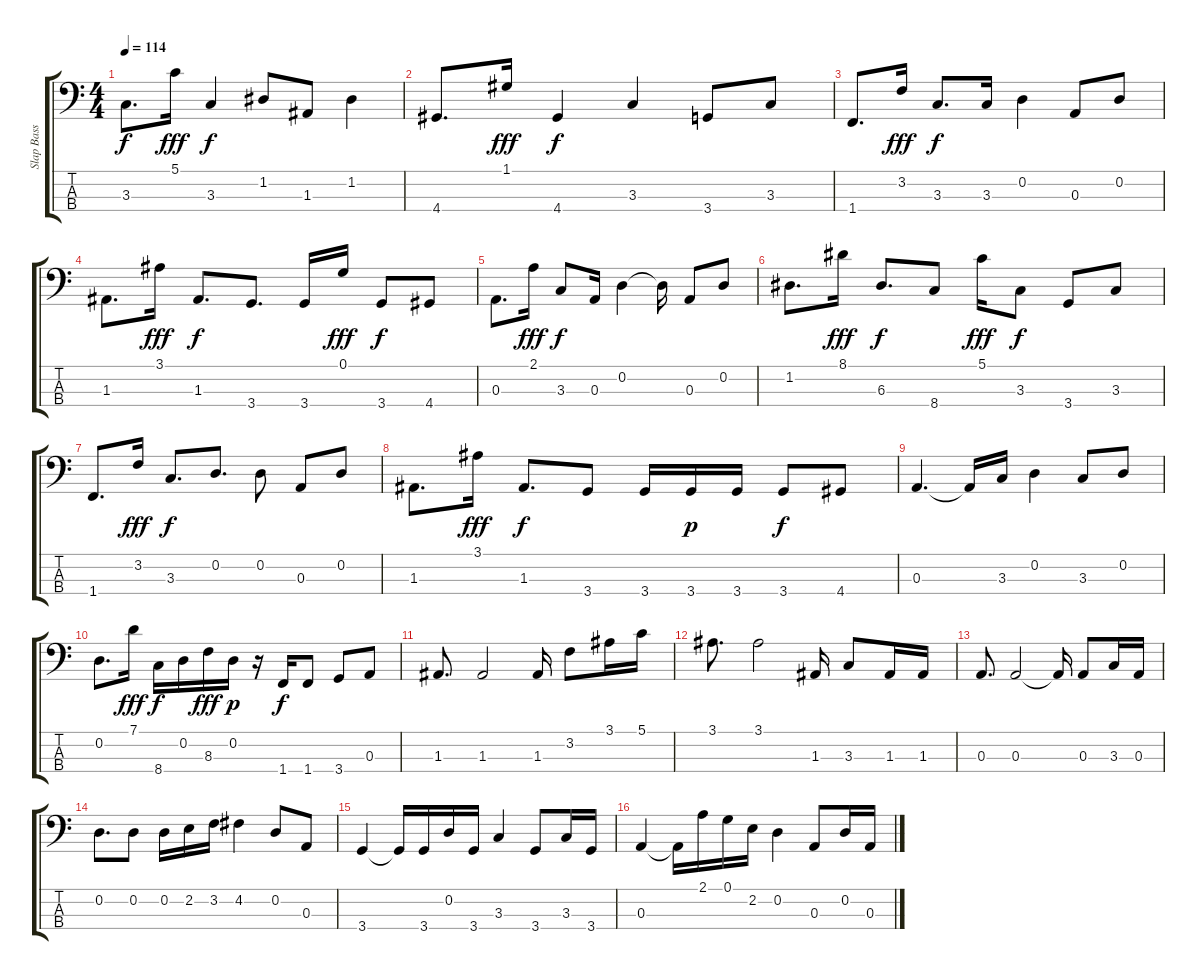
\track ("Slap Bass 1" "Slap Bass ") {instrument slapbass1}
\staff {score tabs}
\tuning (G2 D2 A1 E1) {hide}
\ts (4 4)
\tempo 114
\clef f4
\ks c
3.3.8{d dy f} 5.1.16{dy fff} 3.3.4{dy f} 1.2.8 1.3.8 1.2.4 |
4.4.8{d} 1.1.16{dy fff} 4.4.4{dy f} 3.3.4 3.4.8 3.3.8 |
1.4.8{d} 3.2.16{dy fff} 3.3.8{d dy f} 3.3.16 0.2.4 0.3.8 0.2.8 |
1.3.8{d} 3.1.16{dy fff} 1.3.8{d dy f} 3.4.8{d} 3.4.16 0.1.16{dy fff} 3.4.8{dy f} 4.4.8 |
0.3.8{d} 2.1.16{dy fff} 3.3.8{dy f} 0.3.16 0.2.4 0.2{t}.16 0.3.8 0.2.8 |
1.2.8{d} 8.1.16{dy fff} 6.3.8{d dy f} 8.4.8 5.1.16{dy fff} 3.3.8{dy f} 3.4.8 3.3.8 |
1.4.8{d} 3.2.16{dy fff} 3.3.8{d dy f} 0.2.8{d} 0.2.8 0.3.8 0.2.8 |
1.3.8{d} 3.1.16{dy fff} 1.3.8{d dy f} 3.4.8 3.4.16 3.4.16{dy p} 3.4.16 3.4.8{dy f} 4.4.8 |
0.3.4{d} 0.3{t}.16 3.3.16 0.2.4 3.3.8 0.2.8 |
0.2.8{d} 7.1.16{dy fff} 8.4.16{dy f} 0.2.16 8.3.16{dy fff} 0.2.16{dy p} r.16 1.4.16{dy f} 1.4.8 3.4.8 0.3.8 |
1.3.8{d} 1.3.2 1.3.16 3.2.8 3.1.16 5.1.16 |
3.1.8{d} 3.1.2 1.3.16 3.3.8 1.3.16 1.3.16 |
0.3.8{d} 0.3.2 0.3{t}.16 0.3.8 3.3.16 0.3.16 |
0.2.8{d} 0.2.8 0.2.16 2.2.16 3.2.16 4.2.4 0.2.8 0.3.8 |
3.4.4 3.4{t}.16 3.4.16 0.2.16 3.4.16 3.3.4 3.4.8 3.3.16 3.4.16 |
0.3.4 0.3{t}.16 2.1.16 0.1.16 2.2.16 0.2.4 0.3.8 0.2.16 0.3.16
